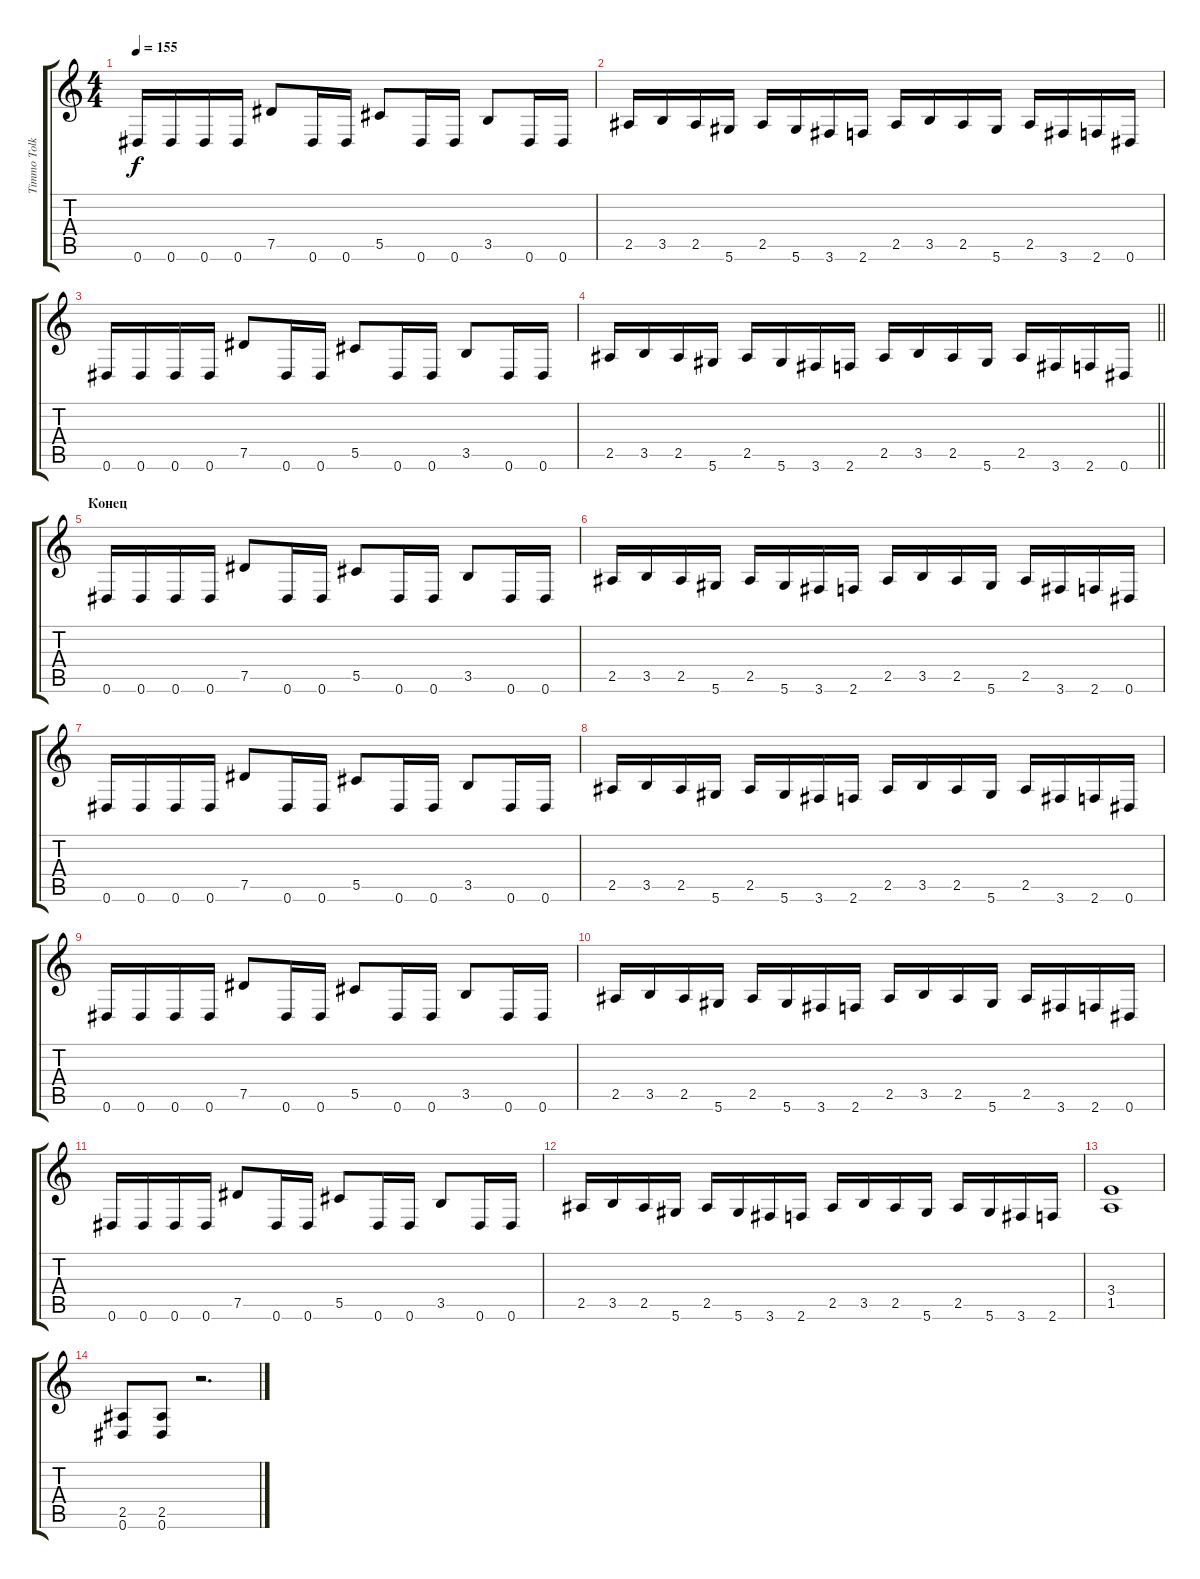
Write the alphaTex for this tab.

\track ("Timmo Tolkki" "Timmo Tolk") {instrument distortionguitar}
\staff {score tabs}
\tuning (Eb4 Bb3 Gb3 Db3 Ab2 Eb2) {hide}
\ts (4 4)
\tempo 155
\clef g2
\ks c
0.6.16{dy f} 0.6.16 0.6.16 0.6.16 7.5.8 0.6.16 0.6.16 5.5.8 0.6.16 0.6.16 3.5.8 0.6.16 0.6.16 |
2.5.16 3.5.16 2.5.16 5.6.16 2.5.16 5.6.16 3.6.16 2.6.16 2.5.16 3.5.16 2.5.16 5.6.16 2.5.16 3.6.16 2.6.16 0.6.16 |
0.6.16 0.6.16 0.6.16 0.6.16 7.5.8 0.6.16 0.6.16 5.5.8 0.6.16 0.6.16 3.5.8 0.6.16 0.6.16 |
\barLineRight lightlight
2.5.16 3.5.16 2.5.16 5.6.16 2.5.16 5.6.16 3.6.16 2.6.16 2.5.16 3.5.16 2.5.16 5.6.16 2.5.16 3.6.16 2.6.16 0.6.16 |
\section ("" "Конец")
0.6.16 0.6.16 0.6.16 0.6.16 7.5.8 0.6.16 0.6.16 5.5.8 0.6.16 0.6.16 3.5.8 0.6.16 0.6.16 |
2.5.16 3.5.16 2.5.16 5.6.16 2.5.16 5.6.16 3.6.16 2.6.16 2.5.16 3.5.16 2.5.16 5.6.16 2.5.16 3.6.16 2.6.16 0.6.16 |
0.6.16 0.6.16 0.6.16 0.6.16 7.5.8 0.6.16 0.6.16 5.5.8 0.6.16 0.6.16 3.5.8 0.6.16 0.6.16 |
2.5.16 3.5.16 2.5.16 5.6.16 2.5.16 5.6.16 3.6.16 2.6.16 2.5.16 3.5.16 2.5.16 5.6.16 2.5.16 3.6.16 2.6.16 0.6.16 |
0.6.16 0.6.16 0.6.16 0.6.16 7.5.8 0.6.16 0.6.16 5.5.8 0.6.16 0.6.16 3.5.8 0.6.16 0.6.16 |
2.5.16 3.5.16 2.5.16 5.6.16 2.5.16 5.6.16 3.6.16 2.6.16 2.5.16 3.5.16 2.5.16 5.6.16 2.5.16 3.6.16 2.6.16 0.6.16 |
0.6.16 0.6.16 0.6.16 0.6.16 7.5.8 0.6.16 0.6.16 5.5.8 0.6.16 0.6.16 3.5.8 0.6.16 0.6.16 |
2.5.16 3.5.16 2.5.16 5.6.16 2.5.16 5.6.16 3.6.16 2.6.16 2.5.16 3.5.16 2.5.16 5.6.16 2.5.16 5.6.16 3.6.16 2.6.16 |
(3.4 1.5).1 |
(2.5 0.6).8 (2.5 0.6).8 r.2{d}
